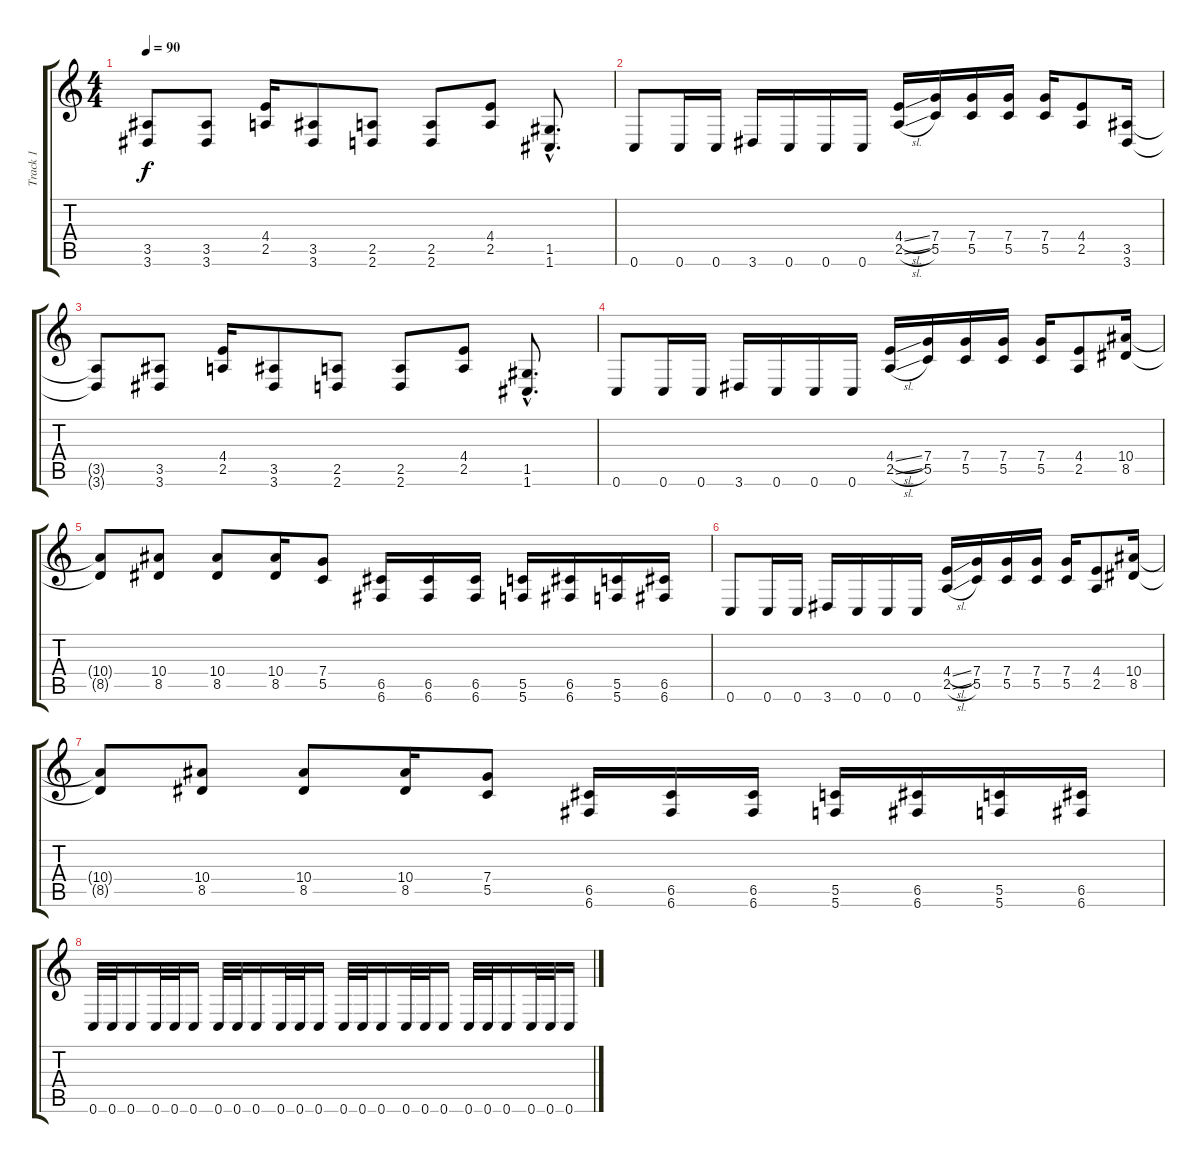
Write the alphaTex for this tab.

\track ("Track 1" "Track 1") {instrument distortionguitar}
\staff {score tabs}
\tuning (D4 A3 F3 C3 G2 C2) {hide}
\ts (4 4)
\tempo 90
\clef g2
\ks c
(3.5{t} 3.6{t}).8{dy f} (3.5 3.6).8 (4.4 2.5).16 (3.5 3.6).8 (2.5 2.6).8 (2.5 2.6).8 (4.4 2.5).8 (1.5{hac} 1.6{hac}).8{d} |
0.6.8 0.6.16 0.6.16 3.6.16 0.6.16 0.6.16 0.6.16 (4.4{sl} 2.5{sl}).16 (7.4 5.5).16 (7.4 5.5).16 (7.4 5.5).16 (7.4 5.5).16 (4.4 2.5).8 (3.5 3.6).16 |
(3.5{t} 3.6{t}).8 (3.5 3.6).8 (4.4 2.5).16 (3.5 3.6).8 (2.5 2.6).8 (2.5 2.6).8 (4.4 2.5).8 (1.5{hac} 1.6{hac}).8{d} |
0.6.8 0.6.16 0.6.16 3.6.16 0.6.16 0.6.16 0.6.16 (4.4{sl} 2.5{sl}).16 (7.4 5.5).16 (7.4 5.5).16 (7.4 5.5).16 (7.4 5.5).16 (4.4 2.5).8 (10.4 8.5).16 |
(10.4{t} 8.5{t}).8 (10.4 8.5).8 (10.4 8.5).8 (10.4 8.5).16 (7.4 5.5).8 (6.5 6.6).16 (6.5 6.6).16 (6.5 6.6).16 (5.5 5.6).16 (6.5 6.6).16 (5.5 5.6).16 (6.5 6.6).16 |
0.6.8 0.6.16 0.6.16 3.6.16 0.6.16 0.6.16 0.6.16 (4.4{sl} 2.5{sl}).16 (7.4 5.5).16 (7.4 5.5).16 (7.4 5.5).16 (7.4 5.5).16 (4.4 2.5).8 (10.4 8.5).16 |
(10.4{t} 8.5{t}).8 (10.4 8.5).8 (10.4 8.5).8 (10.4 8.5).16 (7.4 5.5).8 (6.5 6.6).16 (6.5 6.6).16 (6.5 6.6).16 (5.5 5.6).16 (6.5 6.6).16 (5.5 5.6).16 (6.5 6.6).16 |
0.6.32 0.6.32 0.6.16 0.6.32 0.6.32 0.6.16 0.6.32 0.6.32 0.6.16 0.6.32 0.6.32 0.6.16 0.6.32 0.6.32 0.6.16 0.6.32 0.6.32 0.6.16 0.6.32 0.6.32 0.6.16 0.6.32 0.6.32 0.6.16
